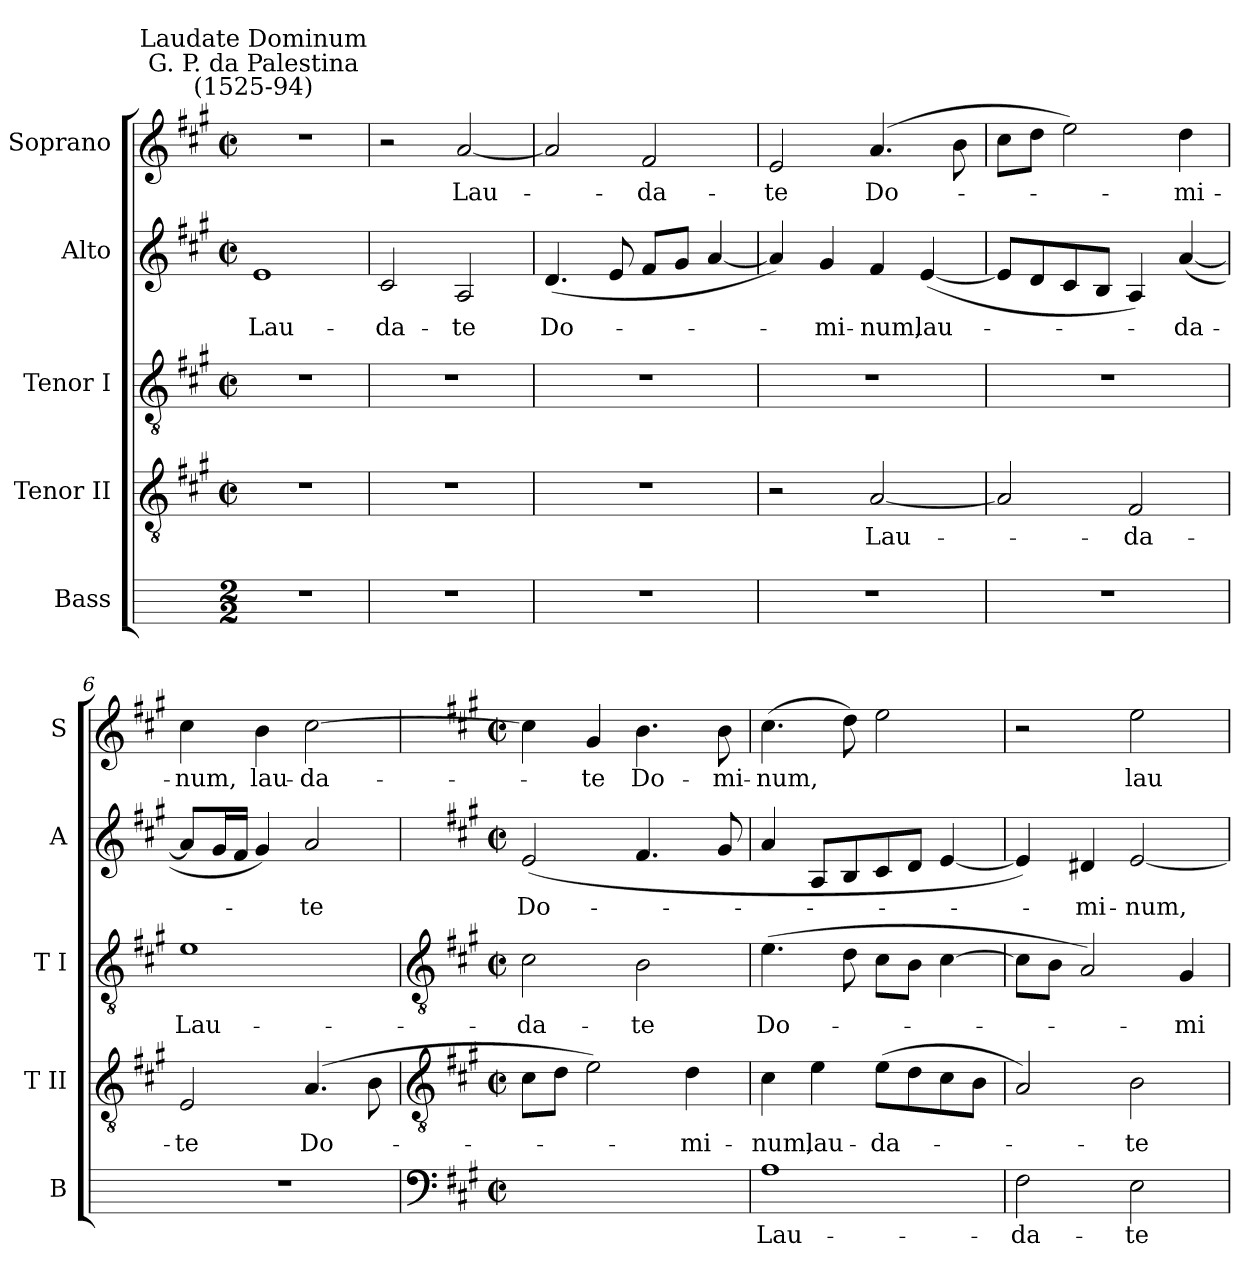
**kern	**text	**kern	**text	**kern	**text	**kern	**text	**kern	**text
*part5	*part5	*part4	*part4	*part3	*part3	*part2	*part2	*part1	*part1
*staff5	*staff5	*staff4	*staff4	*staff3	*staff3	*staff2	*staff2	*staff1	*staff1
*I"Bass	*	*I"Tenor II	*	*I"Tenor I	*	*I"Alto	*	*I"Soprano	*
*I'B	*	*I'T II	*	*I'T I	*	*I'A	*	*I'S	*
*	*	*clefGv2	*	*clefGv2	*	*clefG2	*	*clefG2	*
*	*	*k[f#c#g#]	*	*k[f#c#g#]	*	*k[f#c#g#]	*	*k[f#c#g#]	*
*	*	*A:	*	*A:	*	*A:	*	*A:	*
*M2/2	*	*M2/2	*	*M2/2	*	*M2/2	*	*M2/2	*
*	*	*met(c|)	*	*met(c|)	*	*met(c|)	*	*met(c|)	*
=1	=1	=1	=1	=1	=1	=1	=1	=1	=1
!	!	!	!	!	!	!	!	!LO:TX:a:cj:t=G. P. da Palestina\n(1525-94)	!
!	!	!	!	!	!	!	!	!LO:TX:a:cj:t=Laudate Dominum	!
!	!	!	!	!	!	!	!LO:LY:b	!	!
1r	.	1r	.	1r	.	1e	Lau-	1r	.
=2	=2	=2	=2	=2	=2	=2	=2	=2	=2
!	!	!	!	!	!	!	!LO:LY:b	!	!
1r	.	1r	.	1r	.	2c#	-da-	2r	.
!	!	!	!	!	!	!	!LO:LY:b	!	!LO:LY:b
.	.	.	.	.	.	2A	-te	[2a	Lau-
=3	=3	=3	=3	=3	=3	=3	=3	=3	=3
!	!	!	!	!	!	!	!LO:LY:b	!	!
1r	.	1r	.	1r	.	(<4.d	Do-	2a]	.
.	.	.	.	.	.	8e	.	.	.
!	!	!	!	!	!	!	!	!	!LO:LY:b
.	.	.	.	.	.	8f#L	.	2f#	da-
.	.	.	.	.	.	8g#J	.	.	.
.	.	.	.	.	.	[4a	.	.	.
=4	=4	=4	=4	=4	=4	=4	=4	=4	=4
!	!	!	!	!	!	!	!	!	!LO:LY:b
1r	.	2r	.	1r	.	4a])	.	2e	-te
!	!	!	!	!	!	!	!LO:LY:b	!	!
.	.	.	.	.	.	4g#	mi-	.	.
!	!	!	!LO:LY:b	!	!	!	!LO:LY:b	!	!LO:LY:b
.	.	[2A	Lau-	.	.	4f#	-num,	(>4.a	Do-
!	!	!	!	!	!	!	!LO:LY:b	!	!
.	.	.	.	.	.	(<[4e	lau-	.	.
.	.	.	.	.	.	.	.	8b	.
=5	=5	=5	=5	=5	=5	=5	=5	=5	=5
1r	.	2A]	.	1r	.	8eL]	.	8cc#L	.
.	.	.	.	.	.	8d	.	8ddJ	.
.	.	.	.	.	.	8c#	.	2ee)	.
.	.	.	.	.	.	8BJ	.	.	.
!	!	!	!LO:LY:b	!	!	!	!	!	!
.	.	2F#	da-	.	.	4A)	.	.	.
!	!	!	!	!	!	!	!LO:LY:b	!	!LO:LY:b
.	.	.	.	.	.	(<[4a	da-	4dd\	mi-
=6	=6	=6	=6	=6	=6	=6	=6	=6	=6
!	!	!	!LO:LY:b	!	!LO:LY:b	!	!	!	!LO:LY:b
1r	.	2E	-te	1e	Lau-	8aL]	.	4cc#	-num,
.	.	.	.	.	.	16g#L	.	.	.
.	.	.	.	.	.	16f#JJ	.	.	.
!	!	!	!	!	!	!	!	!	!LO:LY:b
.	.	.	.	.	.	4g#)	.	4b	lau-
!	!	!	!LO:LY:b	!	!	!	!LO:LY:b	!	!LO:LY:b
.	.	(>4.A	Do-	.	.	2a	te	[2cc#	-da-
.	.	8B	.	.	.	.	.	.	.
!!LO:LB:g=z
=7	=7	=7	=7	=7	=7	=7	=7	=7	=7
*clefF4	*	*clefGv2	*	*clefGv2	*	*	*	*	*
*k[f#c#g#]	*	*	*	*	*	*	*	*	*
*A:	*	*	*	*	*	*	*	*	*
*M2/2	*	*M2/2	*	*M2/2	*	*M2/2	*	*M2/2	*
*met(c|)	*	*met(c|)	*	*met(c|)	*	*met(c|)	*	*met(c|)	*
!	!	!	!	!	!LO:LY:b	!	!LO:LY:b	!	!
1ryy	.	8c#L	.	2c#	-da-	(<2e	Do-	4cc#]	.
.	.	8dJ	.	.	.	.	.	.	.
!	!	!	!	!	!	!	!	!	!LO:LY:b
.	.	2e)	.	.	.	.	.	4g#	te
!	!	!	!	!	!LO:LY:b	!	!	!	!LO:LY:b
.	.	.	.	2B	-te	4.f#	.	4.b	Do-
!	!	!	!LO:LY:b	!	!	!	!	!	!
.	.	4d	mi-	.	.	.	.	.	.
!	!	!	!	!	!	!	!	!	!LO:LY:b
.	.	.	.	.	.	8g#	.	8b	-mi-
=8	=8	=8	=8	=8	=8	=8	=8	=8	=8
!	!LO:LY:b	!	!LO:LY:b	!	!LO:LY:b	!	!	!	!LO:LY:b
1A	Lau-	4c#	-num,	(>4.e	Do-	4a	.	(>4.cc#	-num,
!	!	!	!LO:LY:b	!	!	!	!	!	!
.	.	4e	lau-	.	.	8AL	.	.	.
.	.	.	.	8d	.	8B	.	8dd)	.
!	!	!	!LO:LY:b	!	!	!	!	!	!
.	.	(>8eL	-da-	8c#L	.	8c#	.	2ee	.
.	.	8d	.	8BJ	.	8dJ	.	.	.
.	.	8c#	.	[4c#	.	[4e	.	.	.
.	.	8BJ	.	.	.	.	.	.	.
=9	=9	=9	=9	=9	=9	=9	=9	=9	=9
!	!LO:LY:b	!	!	!	!	!	!	!	!
2F#	-da-	2A/)	.	8c#L]	.	4e])	.	2r	.
.	.	.	.	8BJ	.	.	.	.	.
!	!	!	!	!	!	!	!LO:LY:b	!	!
.	.	.	.	2A)	.	4d#X	mi-	.	.
!	!LO:LY:b	!	!LO:LY:b	!	!	!	!LO:LY:b	!	!LO:LY:b
2E	-te	2B	te	.	.	[2e	-num,	2ee	lau-
!	!	!	!	!	!LO:LY:b	!	!	!	!
.	.	.	.	4G#	mi-	.	.	.	.
=	=	=	=	=	=	=	=	=	=
*-	*-	*-	*-	*-	*-	*-	*-	*-	*-
